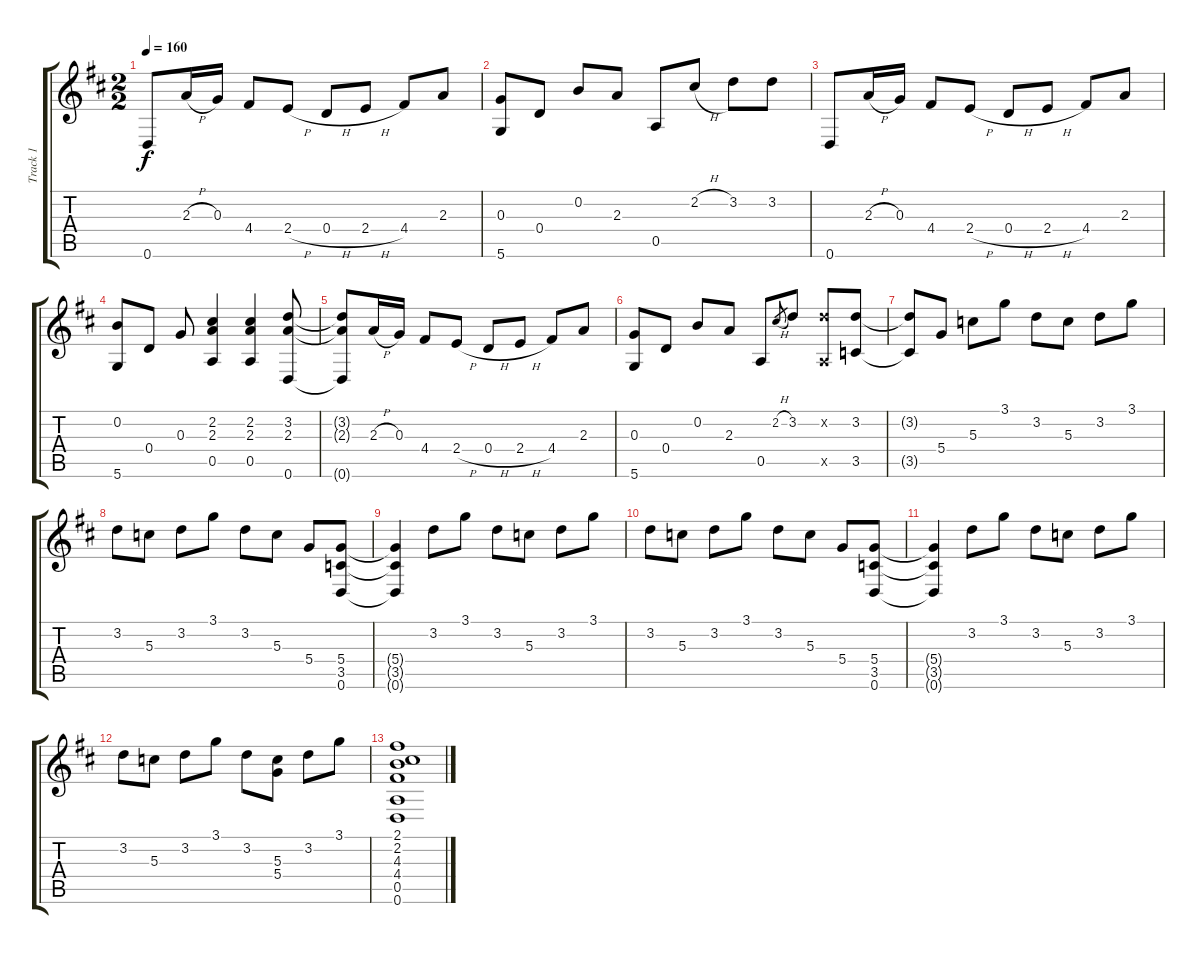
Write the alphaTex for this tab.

\track ("Track 1" "Track 1") {instrument acousticguitarsteel}
\staff {score tabs}
\tuning (E4 B3 G3 D3 A2 D2) {hide}
\ts (2 2)
\tempo 160
\clef g2
\ks d
0.6.8{dy f} 2.3{h}.16 0.3.16 4.4.8 2.4{h}.8 0.4{h}.8 2.4{h}.8 4.4.8 2.3.8 |
(0.3 5.6).8 0.4.8 0.2.8 2.3.8 0.5.8 2.2{h}.8 3.2.8 3.2.8 |
0.6.8 2.3{h}.16 0.3.16 4.4.8 2.4{h}.8 0.4{h}.8 2.4{h}.8 4.4.8 2.3.8 |
(0.2 5.6).8 0.4.8 0.3.8 (2.2 2.3 0.5).4 (2.2 2.3 0.5).4 (3.2 2.3 0.6).8 |
(3.2{t} 2.3{t} 0.6{t}).8 2.3{h}.16 0.3.16 4.4.8 2.4{h}.8 0.4{h}.8 2.4{h}.8 4.4.8 2.3.8 |
(0.3 5.6).8 0.4.8 0.2.8 2.3.8 0.5.8 2.2{h}.8{gr} 3.2.8 (3.2{x} 0.5{x}).8 (3.2 3.5).8 |
(3.2{t} 3.5{t}).8 5.4.8 5.3.8 3.1.8 3.2.8 5.3.8 3.2.8 3.1.8 |
3.2.8 5.3.8 3.2.8 3.1.8 3.2.8 5.3.8 5.4.8 (5.4 3.5 0.6).8 |
(5.4{t} 3.5{t} 0.6{t}).4 3.2.8 3.1.8 3.2.8 5.3.8 3.2.8 3.1.8 |
3.2.8 5.3.8 3.2.8 3.1.8 3.2.8 5.3.8 5.4.8 (5.4 3.5 0.6).8 |
(5.4{t} 3.5{t} 0.6{t}).4 3.2.8 3.1.8 3.2.8 5.3.8 3.2.8 3.1.8 |
3.2.8 5.3.8 3.2.8 3.1.8 3.2.8 (5.3 5.4).8 3.2.8 3.1.8 |
(2.1 2.2 4.3 4.4 0.5 0.6).1
